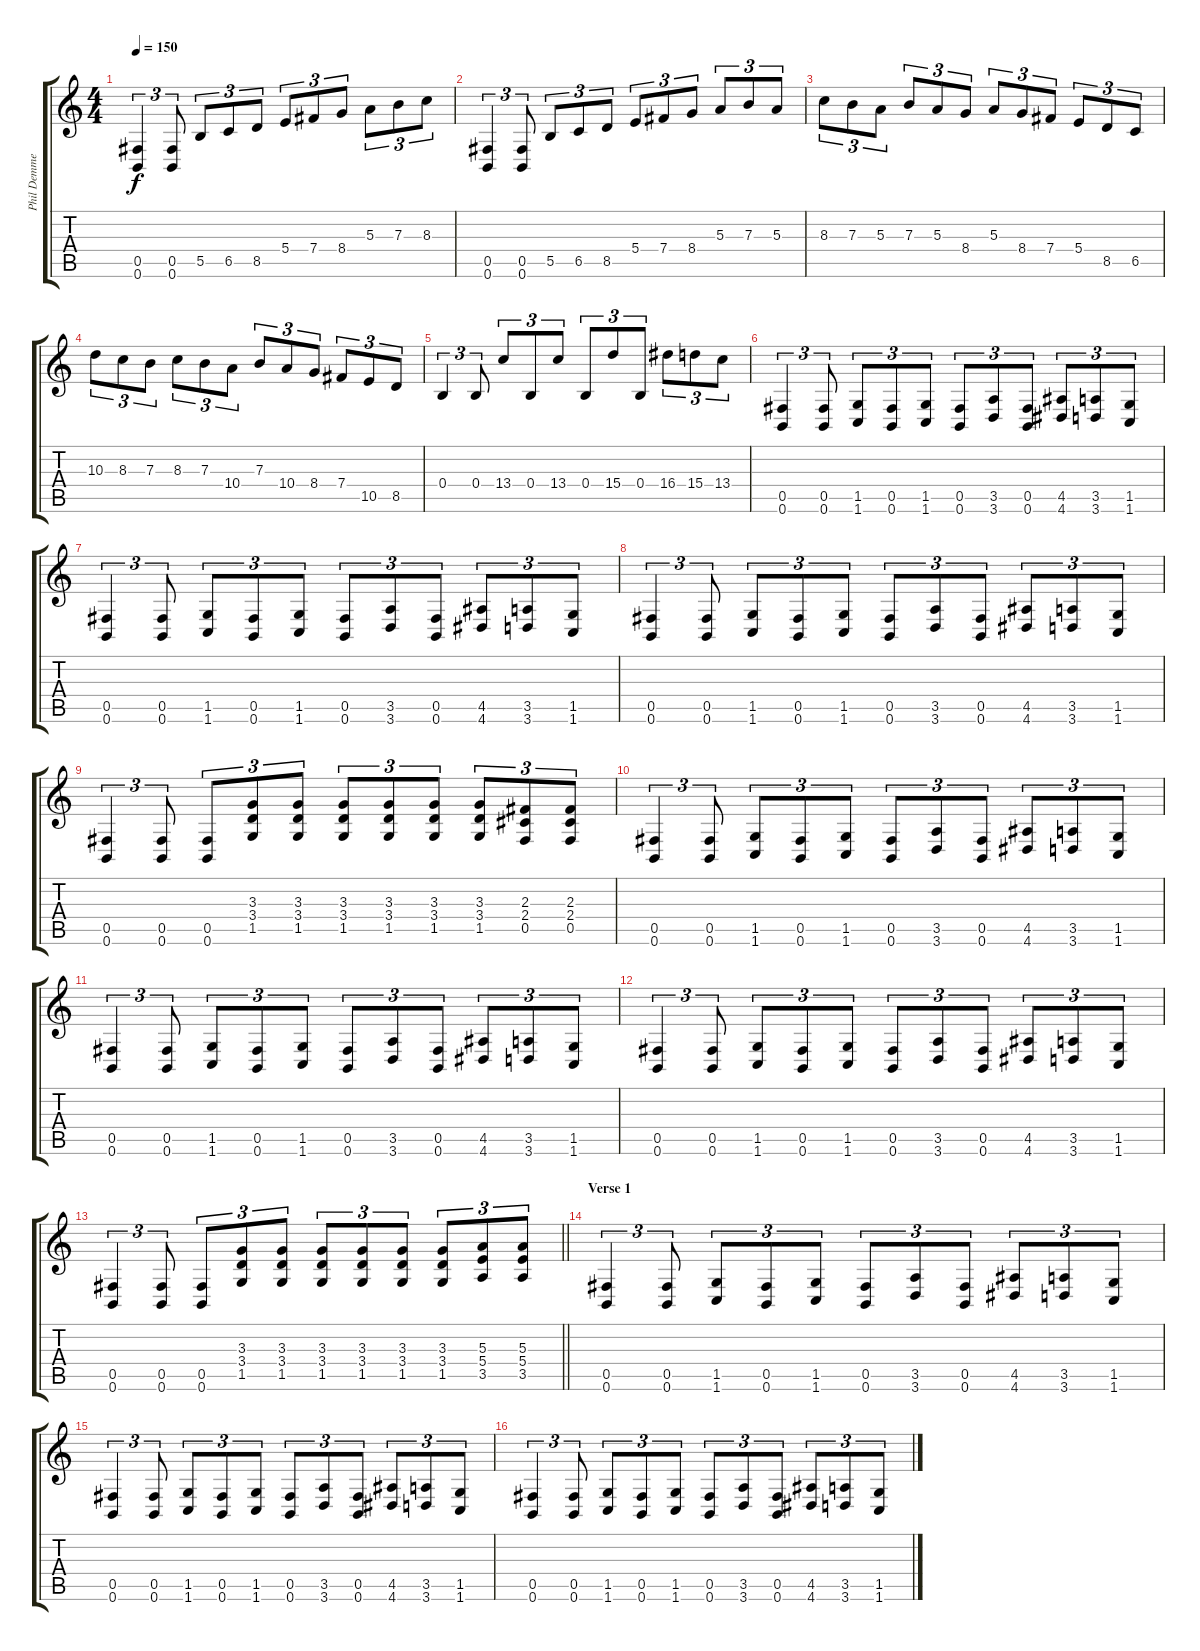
\track ("Phil Demmel" "Phil Demme") {instrument distortionguitar}
\staff {score tabs}
\tuning (Db4 Ab3 E3 B2 Gb2 B1) {hide}
\ts (4 4)
\tempo 150
\clef g2
\ks c
(0.5 0.6).4{tu (3 2) dy f} (0.5 0.6).8{tu (3 2)} 5.5.8{tu (3 2)} 6.5.8{tu (3 2)} 8.5.8{tu (3 2)} 5.4.8{tu (3 2)} 7.4.8{tu (3 2)} 8.4.8{tu (3 2)} 5.3.8{tu (3 2)} 7.3.8{tu (3 2)} 8.3.8{tu (3 2)} |
(0.5 0.6).4{tu (3 2)} (0.5 0.6).8{tu (3 2)} 5.5.8{tu (3 2)} 6.5.8{tu (3 2)} 8.5.8{tu (3 2)} 5.4.8{tu (3 2)} 7.4.8{tu (3 2)} 8.4.8{tu (3 2)} 5.3.8{tu (3 2)} 7.3.8{tu (3 2)} 5.3.8{tu (3 2)} |
8.3.8{tu (3 2)} 7.3.8{tu (3 2)} 5.3.8{tu (3 2)} 7.3.8{tu (3 2)} 5.3.8{tu (3 2)} 8.4.8{tu (3 2)} 5.3.8{tu (3 2)} 8.4.8{tu (3 2)} 7.4.8{tu (3 2)} 5.4.8{tu (3 2)} 8.5.8{tu (3 2)} 6.5.8{tu (3 2)} |
10.3.8{tu (3 2)} 8.3.8{tu (3 2)} 7.3.8{tu (3 2)} 8.3.8{tu (3 2)} 7.3.8{tu (3 2)} 10.4.8{tu (3 2)} 7.3.8{tu (3 2)} 10.4.8{tu (3 2)} 8.4.8{tu (3 2)} 7.4.8{tu (3 2)} 10.5.8{tu (3 2)} 8.5.8{tu (3 2)} |
0.4.4{tu (3 2)} 0.4.8{tu (3 2)} 13.4.8{tu (3 2)} 0.4.8{tu (3 2)} 13.4.8{tu (3 2)} 0.4.8{tu (3 2)} 15.4.8{tu (3 2)} 0.4.8{tu (3 2)} 16.4.8{tu (3 2)} 15.4.8{tu (3 2)} 13.4.8{tu (3 2)} |
(0.5 0.6).4{tu (3 2)} (0.5 0.6).8{tu (3 2)} (1.5 1.6).8{tu (3 2)} (0.5 0.6).8{tu (3 2)} (1.5 1.6).8{tu (3 2)} (0.5 0.6).8{tu (3 2)} (3.5 3.6).8{tu (3 2)} (0.5 0.6).8{tu (3 2)} (4.5 4.6).8{tu (3 2)} (3.5 3.6).8{tu (3 2)} (1.5 1.6).8{tu (3 2)} |
(0.5 0.6).4{tu (3 2)} (0.5 0.6).8{tu (3 2)} (1.5 1.6).8{tu (3 2)} (0.5 0.6).8{tu (3 2)} (1.5 1.6).8{tu (3 2)} (0.5 0.6).8{tu (3 2)} (3.5 3.6).8{tu (3 2)} (0.5 0.6).8{tu (3 2)} (4.5 4.6).8{tu (3 2)} (3.5 3.6).8{tu (3 2)} (1.5 1.6).8{tu (3 2)} |
(0.5 0.6).4{tu (3 2)} (0.5 0.6).8{tu (3 2)} (1.5 1.6).8{tu (3 2)} (0.5 0.6).8{tu (3 2)} (1.5 1.6).8{tu (3 2)} (0.5 0.6).8{tu (3 2)} (3.5 3.6).8{tu (3 2)} (0.5 0.6).8{tu (3 2)} (4.5 4.6).8{tu (3 2)} (3.5 3.6).8{tu (3 2)} (1.5 1.6).8{tu (3 2)} |
(0.5 0.6).4{tu (3 2)} (0.5 0.6).8{tu (3 2)} (0.5 0.6).8{tu (3 2)} (3.3 3.4 1.5).8{tu (3 2)} (3.3 3.4 1.5).8{tu (3 2)} (3.3 3.4 1.5).8{tu (3 2)} (3.3 3.4 1.5).8{tu (3 2)} (3.3 3.4 1.5).8{tu (3 2)} (3.3 3.4 1.5).8{tu (3 2)} (2.3 2.4 0.5).8{tu (3 2)} (2.3 2.4 0.5).8{tu (3 2)} |
(0.5 0.6).4{tu (3 2)} (0.5 0.6).8{tu (3 2)} (1.5 1.6).8{tu (3 2)} (0.5 0.6).8{tu (3 2)} (1.5 1.6).8{tu (3 2)} (0.5 0.6).8{tu (3 2)} (3.5 3.6).8{tu (3 2)} (0.5 0.6).8{tu (3 2)} (4.5 4.6).8{tu (3 2)} (3.5 3.6).8{tu (3 2)} (1.5 1.6).8{tu (3 2)} |
(0.5 0.6).4{tu (3 2)} (0.5 0.6).8{tu (3 2)} (1.5 1.6).8{tu (3 2)} (0.5 0.6).8{tu (3 2)} (1.5 1.6).8{tu (3 2)} (0.5 0.6).8{tu (3 2)} (3.5 3.6).8{tu (3 2)} (0.5 0.6).8{tu (3 2)} (4.5 4.6).8{tu (3 2)} (3.5 3.6).8{tu (3 2)} (1.5 1.6).8{tu (3 2)} |
(0.5 0.6).4{tu (3 2)} (0.5 0.6).8{tu (3 2)} (1.5 1.6).8{tu (3 2)} (0.5 0.6).8{tu (3 2)} (1.5 1.6).8{tu (3 2)} (0.5 0.6).8{tu (3 2)} (3.5 3.6).8{tu (3 2)} (0.5 0.6).8{tu (3 2)} (4.5 4.6).8{tu (3 2)} (3.5 3.6).8{tu (3 2)} (1.5 1.6).8{tu (3 2)} |
\barLineRight lightlight
(0.5 0.6).4{tu (3 2)} (0.5 0.6).8{tu (3 2)} (0.5 0.6).8{tu (3 2)} (3.3 3.4 1.5).8{tu (3 2)} (3.3 3.4 1.5).8{tu (3 2)} (3.3 3.4 1.5).8{tu (3 2)} (3.3 3.4 1.5).8{tu (3 2)} (3.3 3.4 1.5).8{tu (3 2)} (3.3 3.4 1.5).8{tu (3 2)} (5.3 5.4 3.5).8{tu (3 2)} (5.3 5.4 3.5).8{tu (3 2)} |
\section ("" "Verse 1")
(0.5 0.6).4{tu (3 2)} (0.5 0.6).8{tu (3 2)} (1.5 1.6).8{tu (3 2)} (0.5 0.6).8{tu (3 2)} (1.5 1.6).8{tu (3 2)} (0.5 0.6).8{tu (3 2)} (3.5 3.6).8{tu (3 2)} (0.5 0.6).8{tu (3 2)} (4.5 4.6).8{tu (3 2)} (3.5 3.6).8{tu (3 2)} (1.5 1.6).8{tu (3 2)} |
(0.5 0.6).4{tu (3 2)} (0.5 0.6).8{tu (3 2)} (1.5 1.6).8{tu (3 2)} (0.5 0.6).8{tu (3 2)} (1.5 1.6).8{tu (3 2)} (0.5 0.6).8{tu (3 2)} (3.5 3.6).8{tu (3 2)} (0.5 0.6).8{tu (3 2)} (4.5 4.6).8{tu (3 2)} (3.5 3.6).8{tu (3 2)} (1.5 1.6).8{tu (3 2)} |
(0.5 0.6).4{tu (3 2)} (0.5 0.6).8{tu (3 2)} (1.5 1.6).8{tu (3 2)} (0.5 0.6).8{tu (3 2)} (1.5 1.6).8{tu (3 2)} (0.5 0.6).8{tu (3 2)} (3.5 3.6).8{tu (3 2)} (0.5 0.6).8{tu (3 2)} (4.5 4.6).8{tu (3 2)} (3.5 3.6).8{tu (3 2)} (1.5 1.6).8{tu (3 2)}
